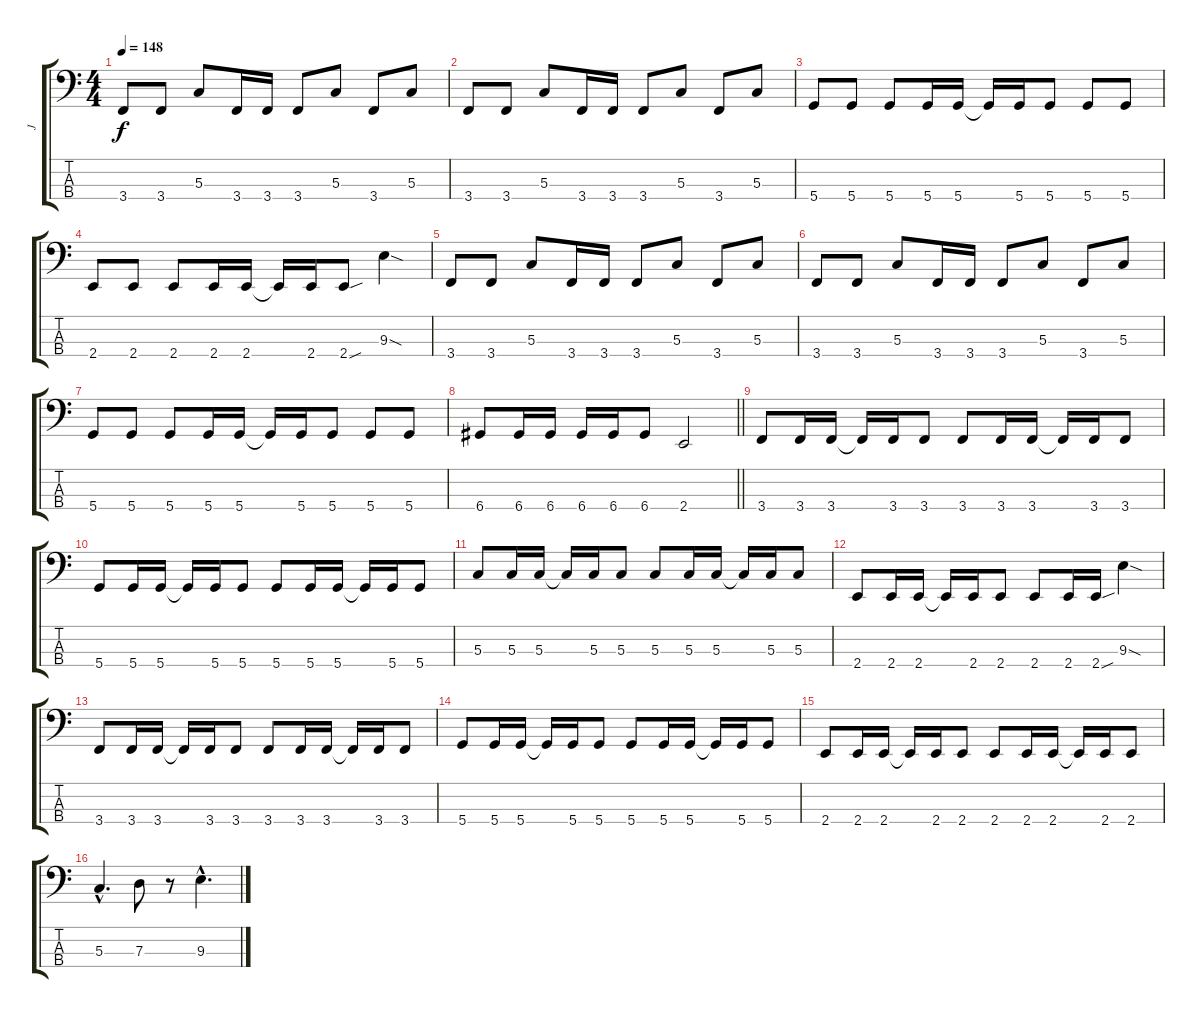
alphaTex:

\track ("     J" "     J") {instrument electricbasspick}
\staff {score tabs}
\tuning (F2 C2 G1 D1) {hide}
\ts (4 4)
\tempo 148
\clef f4
\ks c
3.4.8{dy f} 3.4.8 5.3.8 3.4.16 3.4.16 3.4.8 5.3.8 3.4.8 5.3.8 |
3.4.8 3.4.8 5.3.8 3.4.16 3.4.16 3.4.8 5.3.8 3.4.8 5.3.8 |
5.4.8 5.4.8 5.4.8 5.4.16 5.4.16 5.4{t}.16 5.4.16 5.4.8 5.4.8 5.4.8 |
2.4.8 2.4.8 2.4.8 2.4.16 2.4.16 2.4{t}.16 2.4.16 2.4{sou}.8 9.3{sod}.4 |
3.4.8 3.4.8 5.3.8 3.4.16 3.4.16 3.4.8 5.3.8 3.4.8 5.3.8 |
3.4.8 3.4.8 5.3.8 3.4.16 3.4.16 3.4.8 5.3.8 3.4.8 5.3.8 |
5.4.8 5.4.8 5.4.8 5.4.16 5.4.16 5.4{t}.16 5.4.16 5.4.8 5.4.8 5.4.8 |
\barLineRight lightlight
6.4.8 6.4.16 6.4.16 6.4.16 6.4.16 6.4.8 2.4.2 |
3.4.8 3.4.16 3.4.16 3.4{t}.16 3.4.16 3.4.8 3.4.8 3.4.16 3.4.16 3.4{t}.16 3.4.16 3.4.8 |
5.4.8 5.4.16 5.4.16 5.4{t}.16 5.4.16 5.4.8 5.4.8 5.4.16 5.4.16 5.4{t}.16 5.4.16 5.4.8 |
5.3.8 5.3.16 5.3.16 5.3{t}.16 5.3.16 5.3.8 5.3.8 5.3.16 5.3.16 5.3{t}.16 5.3.16 5.3.8 |
2.4.8 2.4.16 2.4.16 2.4{t}.16 2.4.16 2.4.8 2.4.8 2.4.16 2.4{sou}.16 9.3{sod}.4 |
3.4.8 3.4.16 3.4.16 3.4{t}.16 3.4.16 3.4.8 3.4.8 3.4.16 3.4.16 3.4{t}.16 3.4.16 3.4.8 |
5.4.8 5.4.16 5.4.16 5.4{t}.16 5.4.16 5.4.8 5.4.8 5.4.16 5.4.16 5.4{t}.16 5.4.16 5.4.8 |
2.4.8 2.4.16 2.4.16 2.4{t}.16 2.4.16 2.4.8 2.4.8 2.4.16 2.4.16 2.4{t}.16 2.4.16 2.4.8 |
5.3{hac}.4{d} 7.3.8 r.8 9.3{hac}.4{d}
